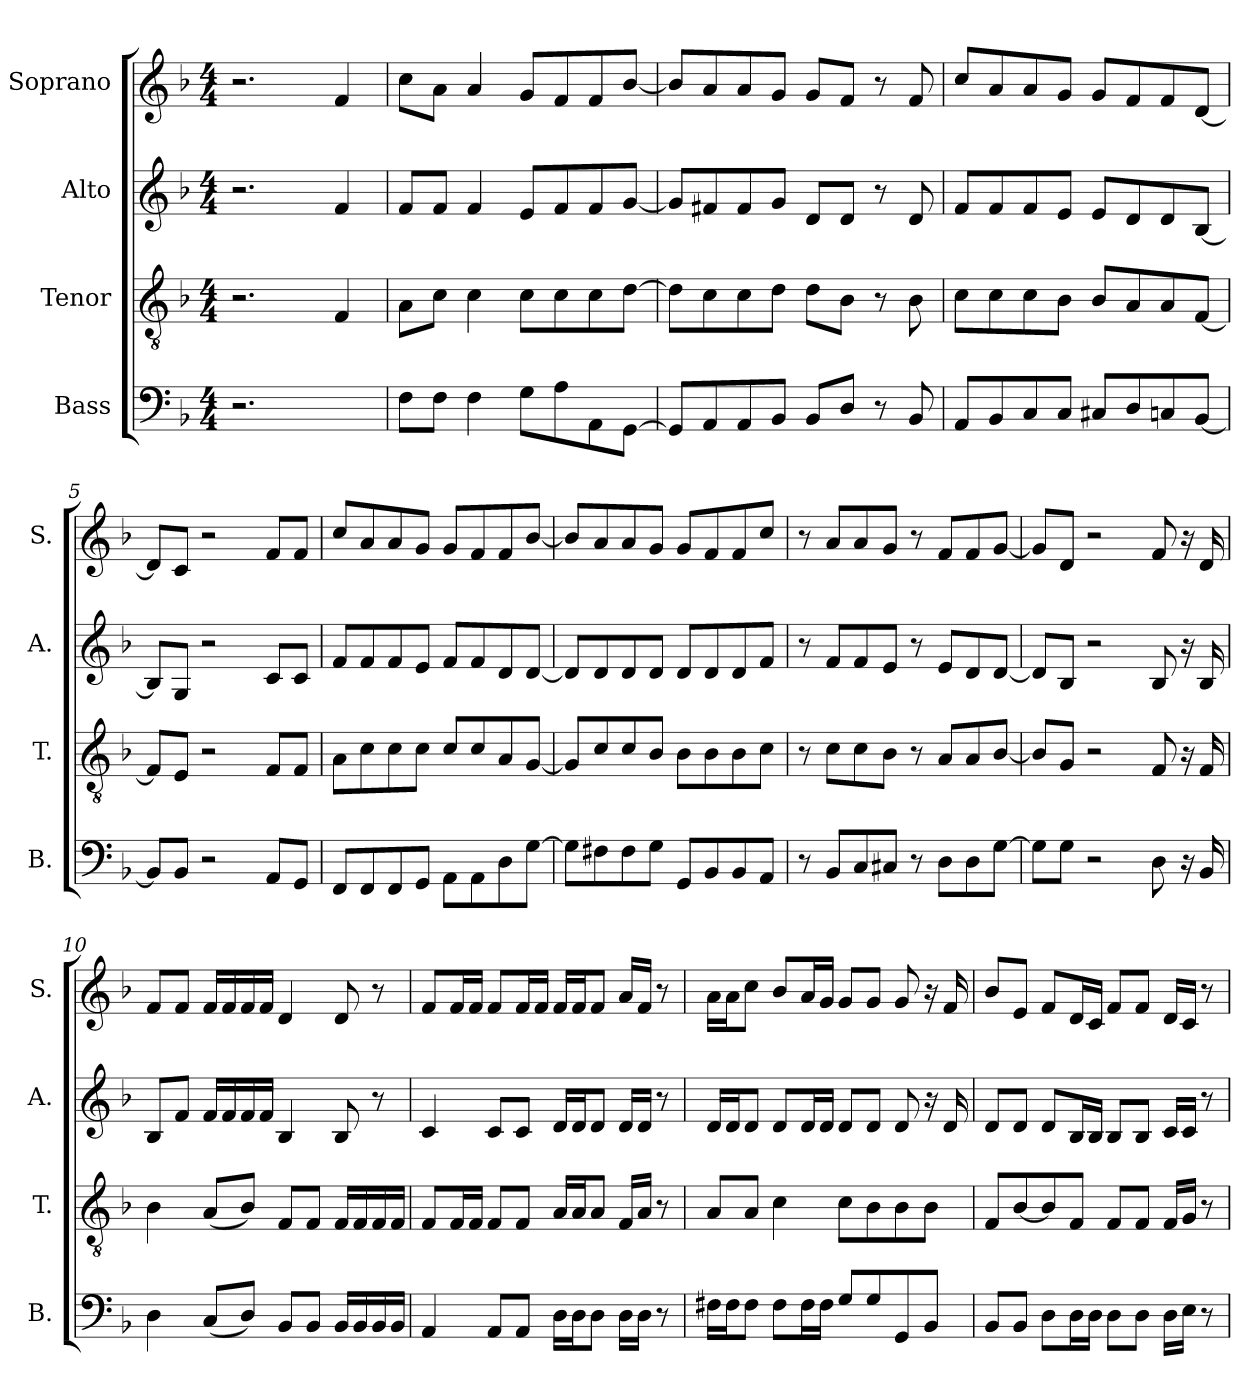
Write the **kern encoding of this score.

**kern	**kern	**kern	**kern
*part4	*part3	*part2	*part1
*staff4	*staff3	*staff2	*staff1
*I"Bass	*I"Tenor	*I"Alto	*I"Soprano
*I'B.	*I'T.	*I'A.	*I'S.
*clefF4	*clefGv2	*clefG2	*clefG2
*k[b-]	*k[b-]	*k[b-]	*k[b-]
*M4/4	*M4/4	*M4/4	*M4/4
*MM104	*MM104	*MM104	*MM104
=1	=1	=1	=1
2.r	2.r	2.r	2.r
4F\yy	4F/	4f/	4f/
=2	=2	=2	=2
8F\L	8A\L	8f/L	8cc\L
8F\J	8c\J	8f/J	8a\J
4F\	4c\	4f/	4a/
8G\L	8c\L	8e/L	8g/L
8A\	8c\	8f/	8f/
8AA\	8c\	8f/	8f/
[8GG\J	[8d\J	[8g/J	[8b-/J
=3	=3	=3	=3
8GG/L]	8d\L]	8g/L]	8b-/L]
8AA/	8c\	8f#X/	8a/
8AA/	8c\	8f#/	8a/
8BB-/J	8d\J	8g/J	8g/J
8BB-/L	8d\L	8d/L	8g/L
8D/J	8B-\J	8d/J	8f/J
8r	8r	8r	8r
8BB-/	8B-\	8d/	8f/
=4	=4	=4	=4
8AA/L	8c\L	8f/L	8cc/L
8BB-/	8c\	8f/	8a/
8C/	8c\	8f/	8a/
8C/J	8B-\J	8e/J	8g/J
8C#X/L	8B-/L	8e/L	8g/L
8D/	8A/	8d/	8f/
8Cn/	8A/	8d/	8f/
[8BB-/J	[8F/J	[8B-/J	[8d/J
=5	=5	=5	=5
8BB-/L]	8F/L]	8B-/L]	8d/L]
8BB-/J	8E/J	8G/J	8c/J
2r	2r	2r	2r
8AA/L	8F/L	8c/L	8f/L
8GG/J	8F/J	8c/J	8f/J
!!LO:LB:g=z
=6	=6	=6	=6
8FF/L	8A\L	8f/L	8cc/L
8FF/	8c\	8f/	8a/
8FF/	8c\	8f/	8a/
8GG/J	8c\J	8e/J	8g/J
8AA\L	8c/L	8f/L	8g/L
8AA\	8c/	8f/	8f/
8D\	8A/	8d/	8f/
[8G\J	[8G/J	[8d/J	[8b-/J
=7	=7	=7	=7
8G\L]	8G/L]	8d/L]	8b-/L]
8F#X\	8c/	8d/	8a/
8F#\	8c/	8d/	8a/
8G\J	8B-/J	8d/J	8g/J
8GG/L	8B-\L	8d/L	8g/L
8BB-/	8B-\	8d/	8f/
8BB-/	8B-\	8d/	8f/
8AA/J	8c\J	8f/J	8cc/J
=8	=8	=8	=8
8r	8r	8r	8r
8BB-/L	8c\L	8f/L	8a/L
8C/	8c\	8f/	8a/
8C#X/J	8B-\J	8e/J	8g/J
8r	8r	8r	8r
8D\L	8A/L	8e/L	8f/L
8D\	8A/	8d/	8f/
[8G\J	[8B-/J	[8d/J	[8g/J
=9	=9	=9	=9
8G\L]	8B-/L]	8d/L]	8g/L]
8G\J	8G/J	8B-/J	8d/J
2r	2r	2r	2r
8D\	8F/	8B-/	8f/
16r	16r	16r	16r
16BB-/	16F/	16B-/	16d/
!!LO:LB:g=z
=10	=10	=10	=10
4D\	4B-\	8B-/L	8f/L
.	.	8f/J	8f/J
(8C/L	(8A/L	16f/LL	16f/LL
.	.	16f/	16f/
8D/J)	8B-/J)	16f/	16f/
.	.	16f/JJ	16f/JJ
8BB-/L	8F/L	4B-/	4d/
8BB-/J	8F/J	.	.
16BB-/LL	16F/LL	8B-/	8d/
16BB-/	16F/	.	.
16BB-/	16F/	8r	8r
16BB-/JJ	16F/JJ	.	.
=11	=11	=11	=11
4AA/	8F/L	4c/	8f/L
.	16F/L	.	16f/L
.	16F/JJ	.	16f/JJ
8AA/L	8F/L	8c/L	8f/L
8AA/J	8F/J	8c/J	16f/L
.	.	.	16f/JJ
16D\LL	16A/LL	16d/LL	16f/LL
16D\J	16A/J	16d/J	16f/J
8D\J	8A/J	8d/J	8f/J
16D\LL	16F/LL	16d/LL	16a/LL
16D\JJ	16A/JJ	16d/JJ	16f/JJ
8r	8r	8r	8r
=12	=12	=12	=12
16F#X\LL	8A/L	16d/LL	16a\LL
16F#\J	.	16d/J	16a\J
8F#\J	8A/J	8d/J	8cc\J
8F#\L	4c\	8d/L	8b-/L
16F#\L	.	16d/L	16a/L
16F#\JJ	.	16d/JJ	16g/JJ
8G/L	8c\L	8d/L	8g/L
8G/	8B-\	8d/J	8g/J
8GG/	8B-\	8d/	8g/
8BB-/J	8B-\J	16r	16r
.	.	16d/	16f/
!!LO:PB:g=z
=13	=13	=13	=13
8BB-/L	8F/L	8d/L	8b-/L
8BB-/J	[8B-/	8d/J	8e/J
8D\L	8B-/]	8d/L	8f/L
16D\L	8F/J	16B-/L	16d/L
16D\JJ	.	16B-/JJ	16c/JJ
8D\L	8F/L	8B-/L	8f/L
8D\J	8F/J	8B-/J	8f/J
16D\LL	16F/LL	16c/LL	16d/LL
16E\JJ	16G/JJ	16c/JJ	16c/JJ
8r	8r	8r	8r
=	=	=	=
*-	*-	*-	*-
